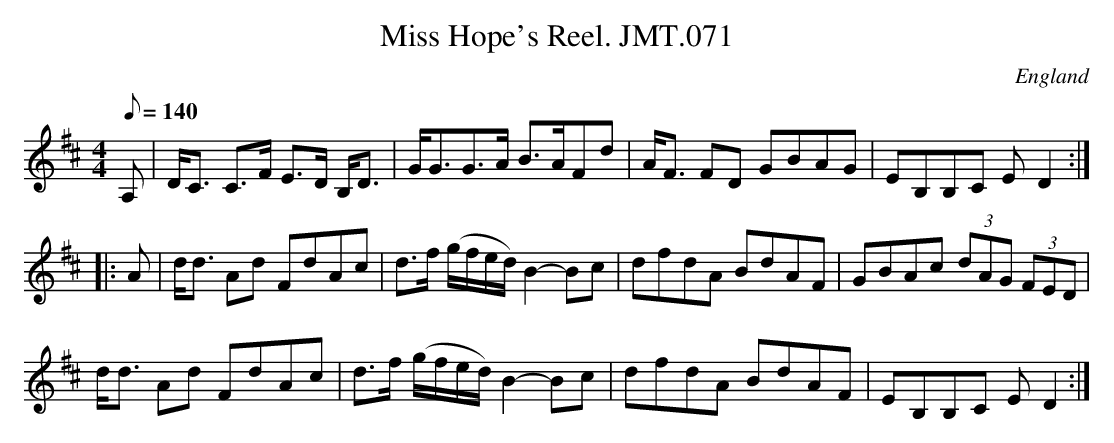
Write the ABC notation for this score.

X:1
T:Miss Hope's Reel. JMT.071
M:4/4
L:1/8
Q:140
O:England
K:D
A,|D<C C>F E>D B,<D|G<GG>A B>AFd|A<F FD GBAG|EB,B,C E-D2:|!
|:A|d<d Ad FdAc|d>f (g/f/e/d/)B2-Bc|dfdA BdAF|GBAc (3dAG (3FED|!
d<d Ad FdAc|d>f (g/f/e/d/)B2-Bc|dfdA BdAF|EB,B,C E-D2:|]
